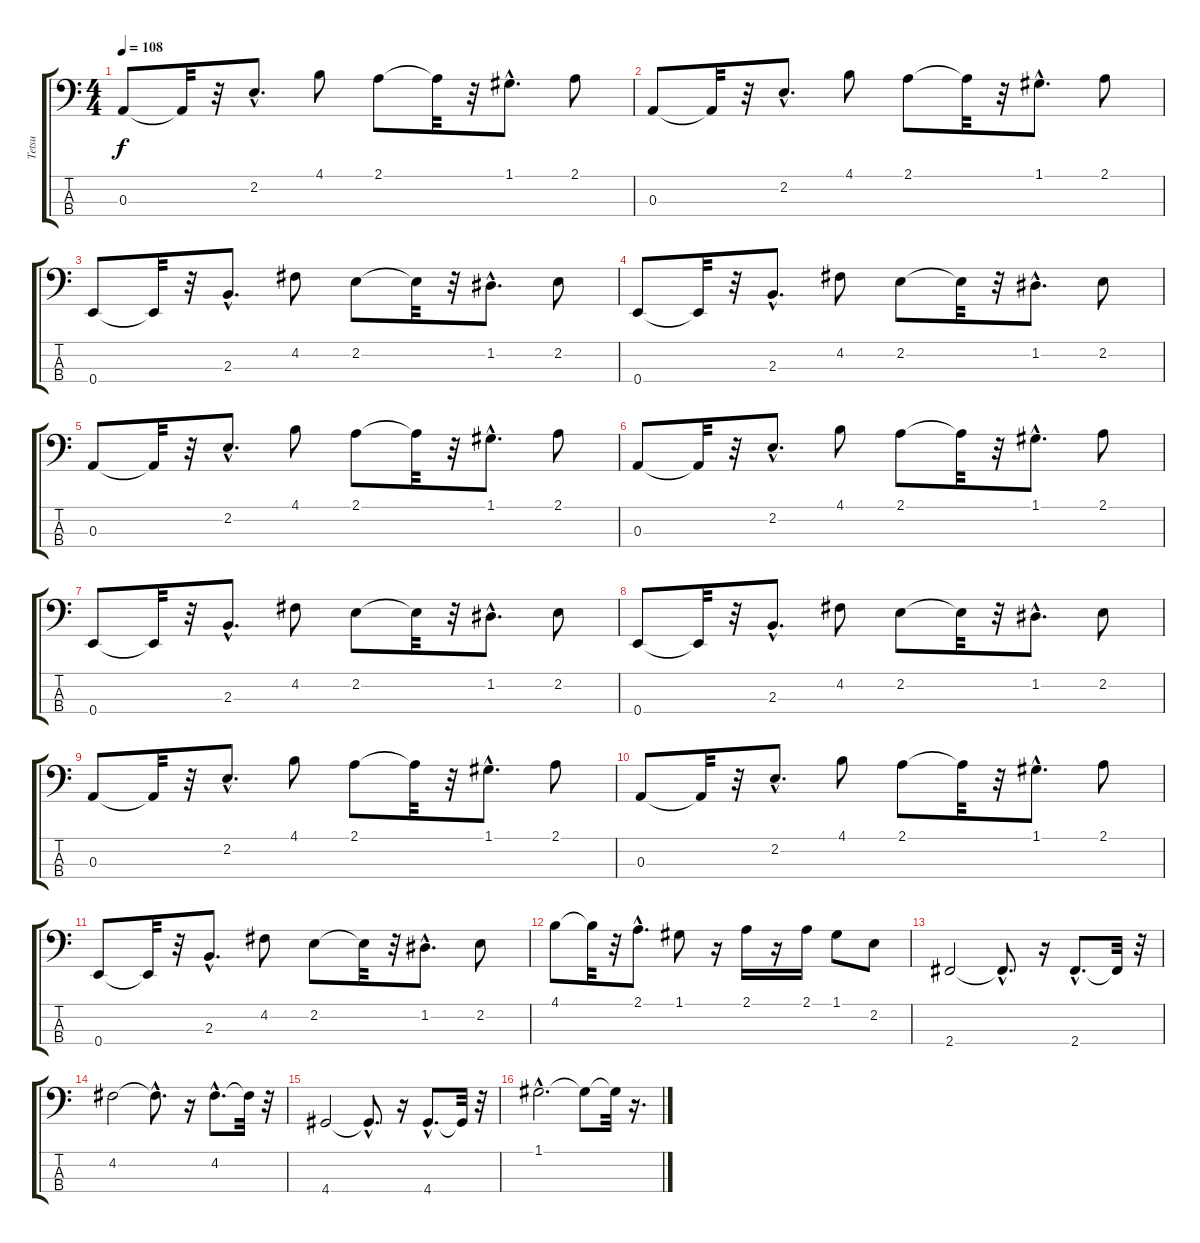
\track ("Tetsu" "Tetsu") {instrument electricbasspick}
\staff {score tabs}
\tuning (G2 D2 A1 E1) {hide}
\ts (4 4)
\tempo 108
\clef f4
\ks c
0.3.8{dy f} 0.3{t}.32 r.32 2.2{hac}.8{d} 4.1.8 2.1.8 2.1{t}.32 r.32 1.1{hac}.8{d} 2.1.8 |
0.3.8 0.3{t}.32 r.32 2.2{hac}.8{d} 4.1.8 2.1.8 2.1{t}.32 r.32 1.1{hac}.8{d} 2.1.8 |
0.4.8 0.4{t}.32 r.32 2.3{hac}.8{d} 4.2.8 2.2.8 2.2{t}.32 r.32 1.2{hac}.8{d} 2.2.8 |
0.4.8 0.4{t}.32 r.32 2.3{hac}.8{d} 4.2.8 2.2.8 2.2{t}.32 r.32 1.2{hac}.8{d} 2.2.8 |
0.3.8 0.3{t}.32 r.32 2.2{hac}.8{d} 4.1.8 2.1.8 2.1{t}.32 r.32 1.1{hac}.8{d} 2.1.8 |
0.3.8 0.3{t}.32 r.32 2.2{hac}.8{d} 4.1.8 2.1.8 2.1{t}.32 r.32 1.1{hac}.8{d} 2.1.8 |
0.4.8 0.4{t}.32 r.32 2.3{hac}.8{d} 4.2.8 2.2.8 2.2{t}.32 r.32 1.2{hac}.8{d} 2.2.8 |
0.4.8 0.4{t}.32 r.32 2.3{hac}.8{d} 4.2.8 2.2.8 2.2{t}.32 r.32 1.2{hac}.8{d} 2.2.8 |
0.3.8 0.3{t}.32 r.32 2.2{hac}.8{d} 4.1.8 2.1.8 2.1{t}.32 r.32 1.1{hac}.8{d} 2.1.8 |
0.3.8 0.3{t}.32 r.32 2.2{hac}.8{d} 4.1.8 2.1.8 2.1{t}.32 r.32 1.1{hac}.8{d} 2.1.8 |
0.4.8 0.4{t}.32 r.32 2.3{hac}.8{d} 4.2.8 2.2.8 2.2{t}.32 r.32 1.2{hac}.8{d} 2.2.8 |
4.1.8 4.1{t}.32 r.32 2.1{hac}.8{d} 1.1.8 r.16 2.1.16 r.16 2.1.16 1.1.8 2.2.8 |
2.4.2 2.4{hac t}.8{d} r.16 2.4{hac}.8{d} 2.4{t}.32 r.32 |
4.2.2 4.2{hac t}.8{d} r.16 4.2{hac}.8{d} 4.2{t}.32 r.32 |
4.4.2 4.4{hac t}.8{d} r.16 4.4{hac}.8{d} 4.4{t}.32 r.32 |
1.1{hac}.2{d} 1.1{t}.8 1.1{t}.32 r.16{d}
